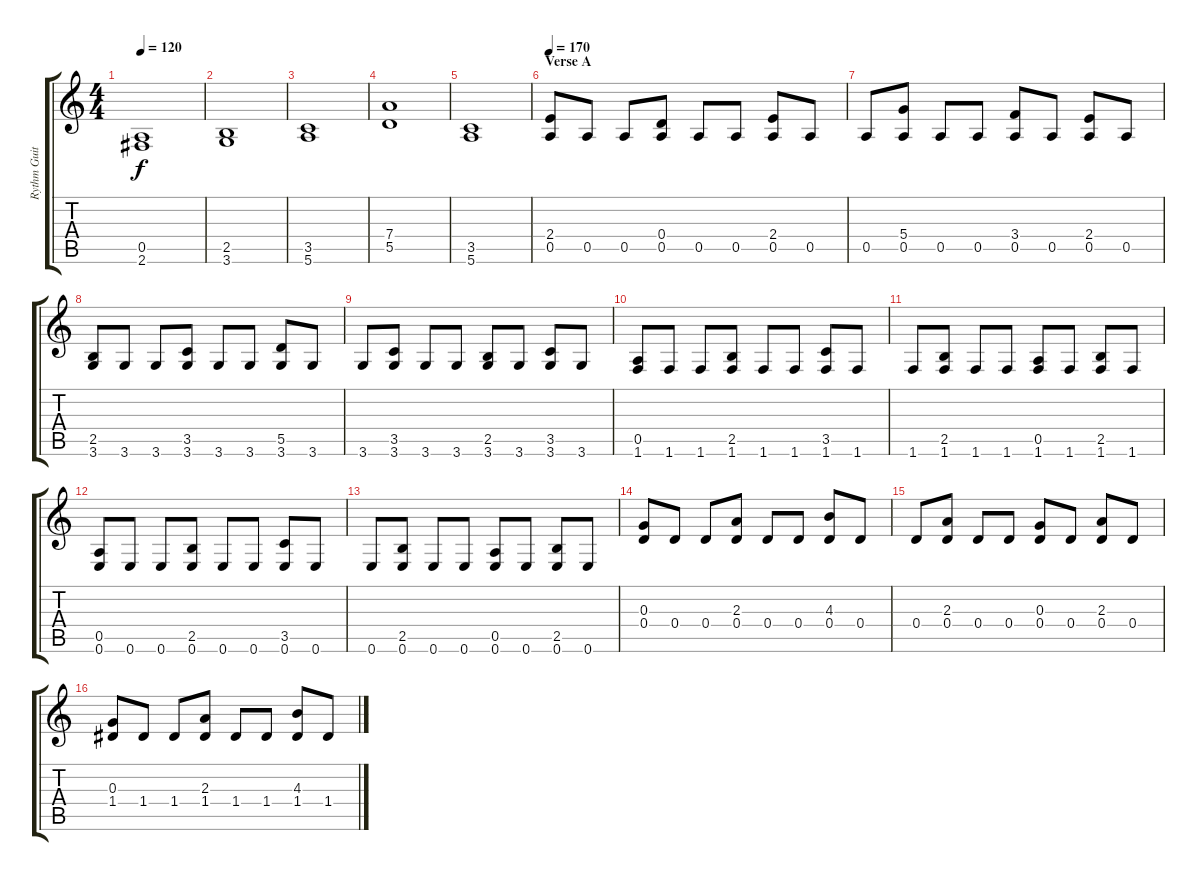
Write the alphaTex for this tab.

\track ("Rythm Guitar" "Rythm Guit") {instrument distortionguitar}
\staff {score tabs}
\tuning (E4 B3 G3 D3 A2 E2) {hide}
\ts (4 4)
\tempo 120
\clef g2
\ks c
(0.5 2.6).1{dy f} |
(2.5 3.6).1 |
(3.5 5.6).1 |
(7.4 5.5).1 |
(3.5 5.6).1 |
\section ("" "Verse A")
\tempo 170
(2.4 0.5).8 0.5.8 0.5.8 (0.4 0.5).8 0.5.8 0.5.8 (2.4 0.5).8 0.5.8 |
0.5.8 (5.4 0.5).8 0.5.8 0.5.8 (3.4 0.5).8 0.5.8 (2.4 0.5).8 0.5.8 |
(2.5 3.6).8 3.6.8 3.6.8 (3.5 3.6).8 3.6.8 3.6.8 (5.5 3.6).8 3.6.8 |
3.6.8 (3.5 3.6).8 3.6.8 3.6.8 (2.5 3.6).8 3.6.8 (3.5 3.6).8 3.6.8 |
(0.5 1.6).8 1.6.8 1.6.8 (2.5 1.6).8 1.6.8 1.6.8 (3.5 1.6).8 1.6.8 |
1.6.8 (2.5 1.6).8 1.6.8 1.6.8 (0.5 1.6).8 1.6.8 (2.5 1.6).8 1.6.8 |
(0.5 0.6).8 0.6.8 0.6.8 (2.5 0.6).8 0.6.8 0.6.8 (3.5 0.6).8 0.6.8 |
0.6.8 (2.5 0.6).8 0.6.8 0.6.8 (0.5 0.6).8 0.6.8 (2.5 0.6).8 0.6.8 |
(0.3 0.4).8 0.4.8 0.4.8 (2.3 0.4).8 0.4.8 0.4.8 (4.3 0.4).8 0.4.8 |
0.4.8 (2.3 0.4).8 0.4.8 0.4.8 (0.3 0.4).8 0.4.8 (2.3 0.4).8 0.4.8 |
(0.3 1.4).8 1.4.8 1.4.8 (2.3 1.4).8 1.4.8 1.4.8 (4.3 1.4).8 1.4.8
